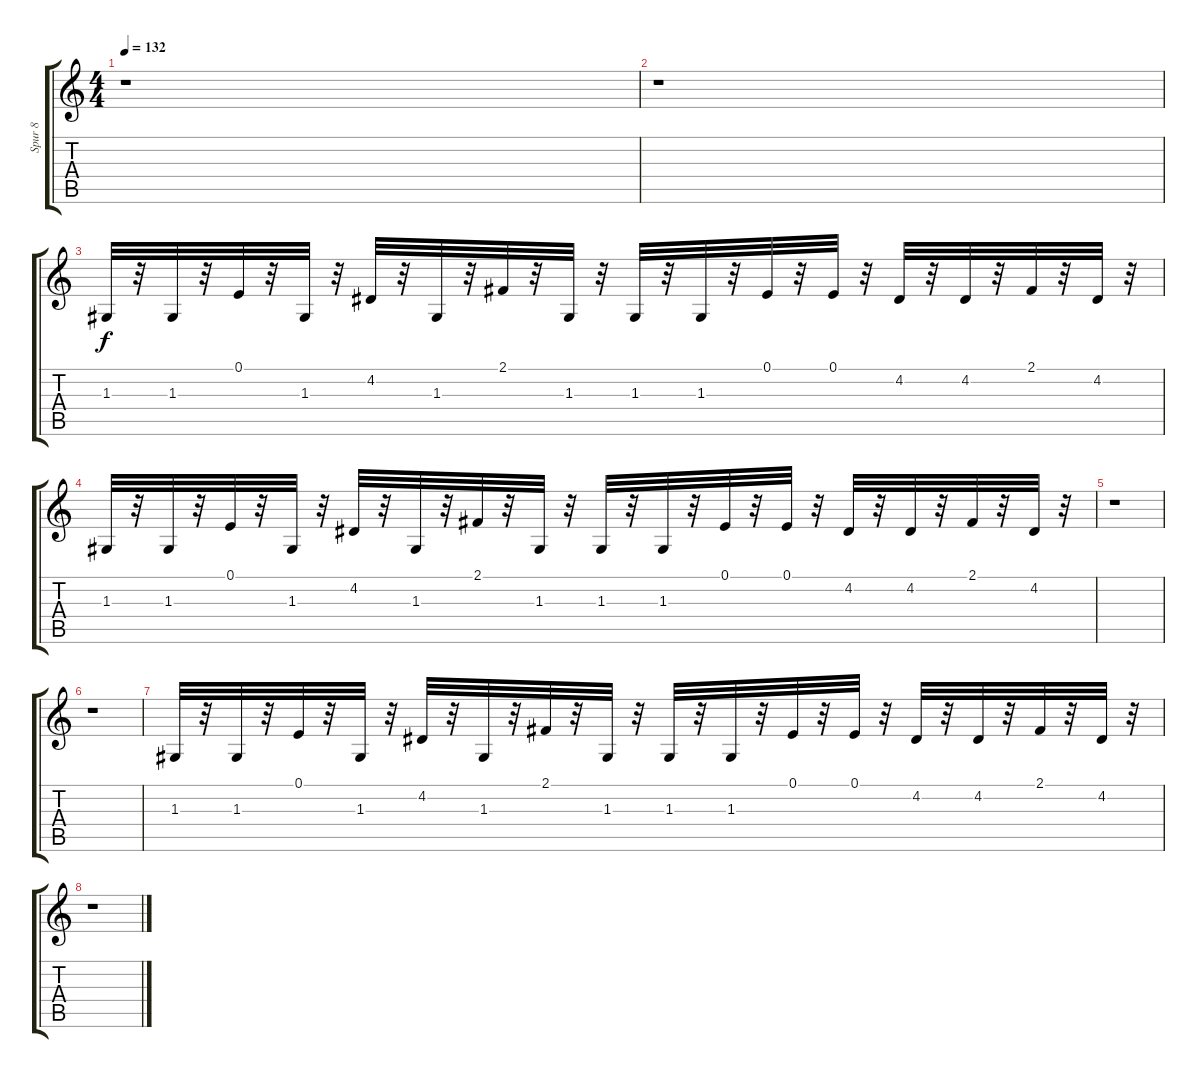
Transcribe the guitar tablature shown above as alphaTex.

\track ("Spur 8" "Spur 8") {instrument lead8bassandlead}
\staff {score tabs}
\tuning (E4 B3 G3 D3 A2 E2) {hide}
\ts (4 4)
\tempo 132
\clef g2
\ks c
r.1{dy f} |
r.1 |
1.3.32 r.32 1.3.32 r.32 0.1.32 r.32 1.3.32 r.32 4.2.32 r.32 1.3.32 r.32 2.1.32 r.32 1.3.32 r.32 1.3.32 r.32 1.3.32 r.32 0.1.32 r.32 0.1.32 r.32 4.2.32 r.32 4.2.32 r.32 2.1.32 r.32 4.2.32 r.32 |
1.3.32 r.32 1.3.32 r.32 0.1.32 r.32 1.3.32 r.32 4.2.32 r.32 1.3.32 r.32 2.1.32 r.32 1.3.32 r.32 1.3.32 r.32 1.3.32 r.32 0.1.32 r.32 0.1.32 r.32 4.2.32 r.32 4.2.32 r.32 2.1.32 r.32 4.2.32 r.32 |
r.1 |
r.1 |
1.3.32 r.32 1.3.32 r.32 0.1.32 r.32 1.3.32 r.32 4.2.32 r.32 1.3.32 r.32 2.1.32 r.32 1.3.32 r.32 1.3.32 r.32 1.3.32 r.32 0.1.32 r.32 0.1.32 r.32 4.2.32 r.32 4.2.32 r.32 2.1.32 r.32 4.2.32 r.32 |
r.1
